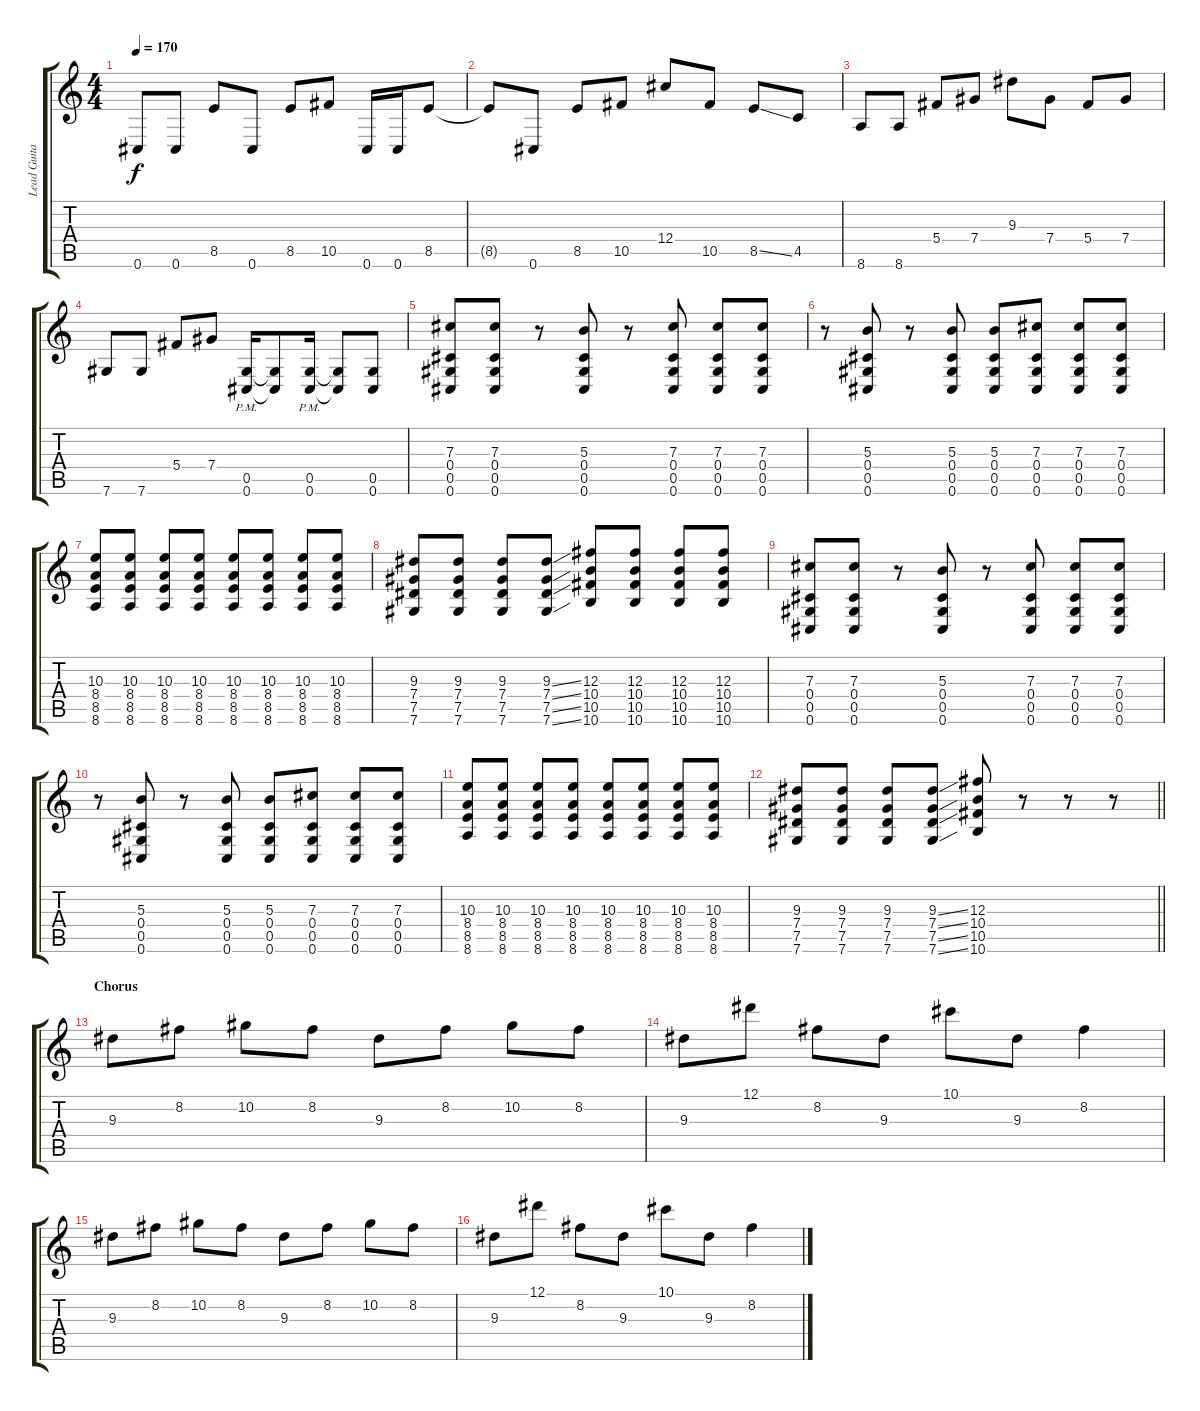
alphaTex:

\track ("Lead Guitar II" "Lead Guita") {instrument distortionguitar}
\staff {score tabs}
\tuning (Eb4 Bb3 Gb3 Db3 Ab2 Db2) {hide}
\ts (4 4)
\tempo 170
\clef g2
\ks c
0.6.8{dy f} 0.6.8 8.5.8 0.6.8 8.5.8 10.5.8 0.6.16 0.6.16 8.5.8 |
8.5{t}.8 0.6.8 8.5.8 10.5.8 12.4.8 10.5.8 8.5{ss}.8 4.5.8 |
8.6.8 8.6.8 5.4.8 7.4.8 9.3.8 7.4.8 5.4.8 7.4.8 |
7.6.8 7.6.8 5.4.8 7.4.8 (0.5{pm} 0.6{pm}).16 (0.5{t} 0.6{t}).8 (0.5{pm} 0.6{pm}).16 (0.5{t} 0.6{t}).8 (0.5 0.6).8 |
(7.3 0.4 0.5 0.6).8 (7.3 0.4 0.5 0.6).8 r.8 (5.3 0.4 0.5 0.6).8 r.8 (7.3 0.4 0.5 0.6).8 (7.3 0.4 0.5 0.6).8 (7.3 0.4 0.5 0.6).8 |
r.8 (5.3 0.4 0.5 0.6).8 r.8 (5.3 0.4 0.5 0.6).8 (5.3 0.4 0.5 0.6).8 (7.3 0.4 0.5 0.6).8 (7.3 0.4 0.5 0.6).8 (7.3 0.4 0.5 0.6).8 |
(10.3 8.4 8.5 8.6).8 (10.3 8.4 8.5 8.6).8 (10.3 8.4 8.5 8.6).8 (10.3 8.4 8.5 8.6).8 (10.3 8.4 8.5 8.6).8 (10.3 8.4 8.5 8.6).8 (10.3 8.4 8.5 8.6).8 (10.3 8.4 8.5 8.6).8 |
(9.3 7.4 7.5 7.6).8 (9.3 7.4 7.5 7.6).8 (9.3 7.4 7.5 7.6).8 (9.3{ss} 7.4{ss} 7.5{ss} 7.6{ss}).8 (12.3 10.4 10.5 10.6).8 (12.3 10.4 10.5 10.6).8 (12.3 10.4 10.5 10.6).8 (12.3 10.4 10.5 10.6).8 |
(7.3 0.4 0.5 0.6).8 (7.3 0.4 0.5 0.6).8 r.8 (5.3 0.4 0.5 0.6).8 r.8 (7.3 0.4 0.5 0.6).8 (7.3 0.4 0.5 0.6).8 (7.3 0.4 0.5 0.6).8 |
r.8 (5.3 0.4 0.5 0.6).8 r.8 (5.3 0.4 0.5 0.6).8 (5.3 0.4 0.5 0.6).8 (7.3 0.4 0.5 0.6).8 (7.3 0.4 0.5 0.6).8 (7.3 0.4 0.5 0.6).8 |
(10.3 8.4 8.5 8.6).8 (10.3 8.4 8.5 8.6).8 (10.3 8.4 8.5 8.6).8 (10.3 8.4 8.5 8.6).8 (10.3 8.4 8.5 8.6).8 (10.3 8.4 8.5 8.6).8 (10.3 8.4 8.5 8.6).8 (10.3 8.4 8.5 8.6).8 |
\barLineRight lightlight
(9.3 7.4 7.5 7.6).8 (9.3 7.4 7.5 7.6).8 (9.3 7.4 7.5 7.6).8 (9.3{ss} 7.4{ss} 7.5{ss} 7.6{ss}).8 (12.3 10.4 10.5 10.6).8 r.8 r.8 r.8 |
\section ("" "Chorus")
9.3.8 8.2.8 10.2.8 8.2.8 9.3.8 8.2.8 10.2.8 8.2.8 |
9.3.8 12.1.8 8.2.8 9.3.8 10.1.8 9.3.8 8.2.4 |
9.3.8 8.2.8 10.2.8 8.2.8 9.3.8 8.2.8 10.2.8 8.2.8 |
9.3.8 12.1.8 8.2.8 9.3.8 10.1.8 9.3.8 8.2.4
